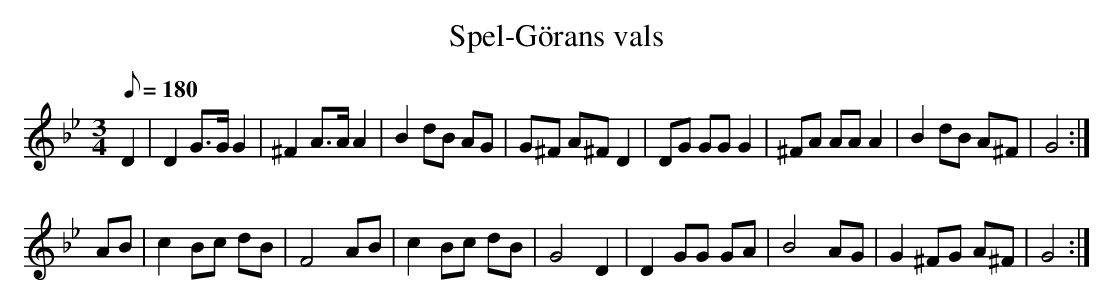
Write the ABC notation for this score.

X:1
T:Spel-Görans vals
M:3/4
L:1/8
K:Bb
Q:180
D2| D2 G3/2G/2 G2 | ^F2 A3/2A/2 A2 | B2 dB AG | G^F A^F D2 | DG GG G2 | ^FA AA A2 | B2 dB A^F | G4  :|
AB | c2 Bc dB | F4 AB | c2 Bc dB | G4 D2 | D2 GG GA | B4 AG | G2 ^FG A^F | G4 :|
